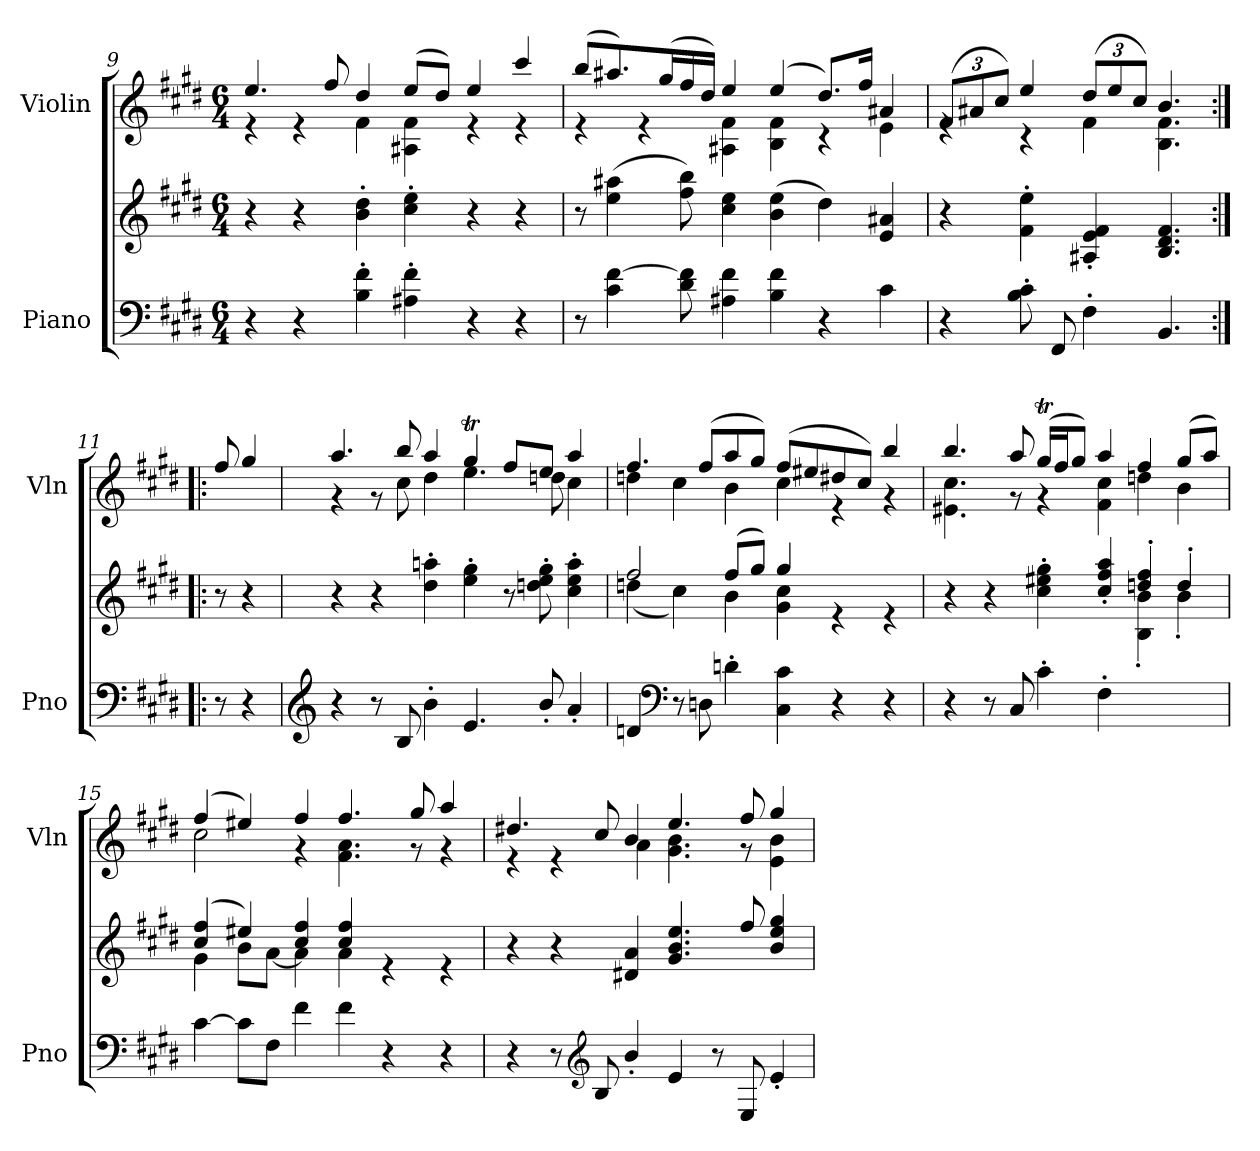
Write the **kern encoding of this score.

**kern	**kern	**kern
*part2	*part2	*part1
*staff3	*staff2	*staff1
*I"Piano	*	*I"Violin
*I'Pno	*	*I'Vln
!!LO:LB:g=z
*clefF4	*clefG2	*clefG2
*k[f#c#g#d#]	*k[f#c#g#d#]	*k[f#c#g#d#]
*M6/4	*M6/4	*M6/4
=9	=9	=9
*	*	*^
4r	4r	4.ee/	4r
4r	4r	.	4r
.	.	8ff#/	.
4B\' 4f#\'	4b\' 4dd#\'	4dd#/	4f#\
4A#X\' 4f#\'	4cc#\' 4ee\'	(8ee/L	4A#X\ 4f#\
.	.	8dd#/J)	.
4r	4r	4ee/	4r
4r	4r	4ccc#/	4r
=10	=10	=10	=10
8r	8r	(8bb/L	4r
4c#\ [4f#\	(4ee\ 4aa#X\	8.aa#X/)	.
.	.	.	4r
.	.	(16gg#/L	.
8d#\ 8f#\]	8ff#\ 8bb\)	16ff#/	.
.	.	16dd#/JJ)	.
4A#X\ 4f#\	4cc#\ 4ee\	4ee/	4A#X\ 4f#\
4B\ 4f#\	(4b\ 4ee\	(4ee/	4B\ 4f#\
4r	4dd#\)	8.dd#/L)	4r
.	.	16ff#/Jk	.
4c#\	4e/ 4a#X/	4a#X/	4e\
=11	=11	=11	=11
*	*	*Xbrackettup	*
4r	4r	(12f#/L	4re
.	.	12a#X/	.
.	.	12cc#/J)	.
8B\' 8c#\'	4f#\' 4ee\'	4ee/	4r
8FF#/	.	.	.
4F#'\	4A#X/' 4e/' 4f#/'	(12dd#/L	4f#\
.	.	12ee/	.
.	.	12cc#/J)	.
4.BB/	4.B/ 4.d#/ 4.f#/	4.b/	4.B\ 4.f#\
*	*	*v	*v
=11X1:|!|:	=11X1:|!|:	=11X1:|!|:
8r	8r	8ff#/
4r	4r	4gg#/
!!LO:PB:g=z
=12	=12	=12
*clefG2	*	*
*	*	*^
4r	4r	4.aa/	4r
8r	4r	.	8r
8B/	.	8bb/	8cc#\
4b'\	4dd#\' 4aan\'	4aa/	4dd#\
4.e/	4ee\' 4gg#\'	4gg#t/	4.ee\
.	8r	8ff#/L	.
8b'/	8ddn\' 8ee\' 8gg#\'	8ee/J	8ddn\
4a'/	4cc#\' 4ee\' 4aa\'	4aa/	4cc#\
=13	=13	=13	=13
*	*^	*	*
4dn/	2ff#/	(4ddn\	4.ff#/	4ddn\
*clefF4	*	*	*	*
8r	.	4cc#\)	.	4cc#\
8Dn\	.	.	(8ff#/L	.
4dn'\	(8ff#/L	4b\	8aa/	4b\
.	8gg#/J)	.	8gg#/J)	.
4C#\ 4c#\	4gg#/	4g#\ 4cc#\	(8ff#/L	4cc#\
.	.	.	8ee#X/	.
4r	4re	2ryy	8dd#X/	4r
.	.	.	8cc#/J)	.
4r	4re	.	4bb/	4r
=14	=14	=14	=14	=14
4r	4r	1ryy	4.bb/	4.e#X\ 4.cc#\
8r	4r	.	.	.
8C#/	.	.	8aa/	8r
4c#'\	4cc#\' 4ee#X\' 4gg#\'	.	(16gg#t/LL	4r
.	.	.	16ff#/J	.
.	.	.	8gg#/J)	.
4F#'\	4cc#/' 4ff#/' 4aa/'	.	4aa/	4f#\ 4cc#\
2ryy	4ddn/' 4ff#/'	4B\' 4b\'	4ff#/	4ddn\
.	4dd'/	4b'\	(8gg#/L	4b\
.	.	.	8aa/J)	.
=15	=15	=15	=15	=15
[4c#\	(4cc#/ 4ff#/	4g#\	(4ff#/	2cc#\
8c#\L]	4ee#X/)	8b\L	4ee#X/)	.
8F#\J	.	[8a\J	.	.
4f#\	4cc#/ 4ff#/	4a\]	4ff#/	4r
4f#\	4cc#/ 4ff#/	4a\	4.ff#/	4.f#\ 4.a\
4r	4re	2ryy	.	.
.	.	.	8gg#/	8r
4r	4re	.	4aa/	4r
*	*v	*v	*	*
!!LO:LB:g=z	!!
=16	=16	=16	=16
4r	4r	4.dd#X/	4r
8r	4r	.	4r
*clefG2	*	*	*
8B/	.	8cc#/	.
4b'/	4d#X/ 4a/	4b/	4a\
4e/	4.g#/ 4.b/ 4.ee/	4.ee/	4.g#\ 4.b\
8r	.	.	.
8E/	8ff#/	8ff#/	8r
4e'/	4b/ 4ee/ 4gg#/	4gg#/	4e\ 4b\
*	*	*v	*v
=	=	=
*-	*-	*-
